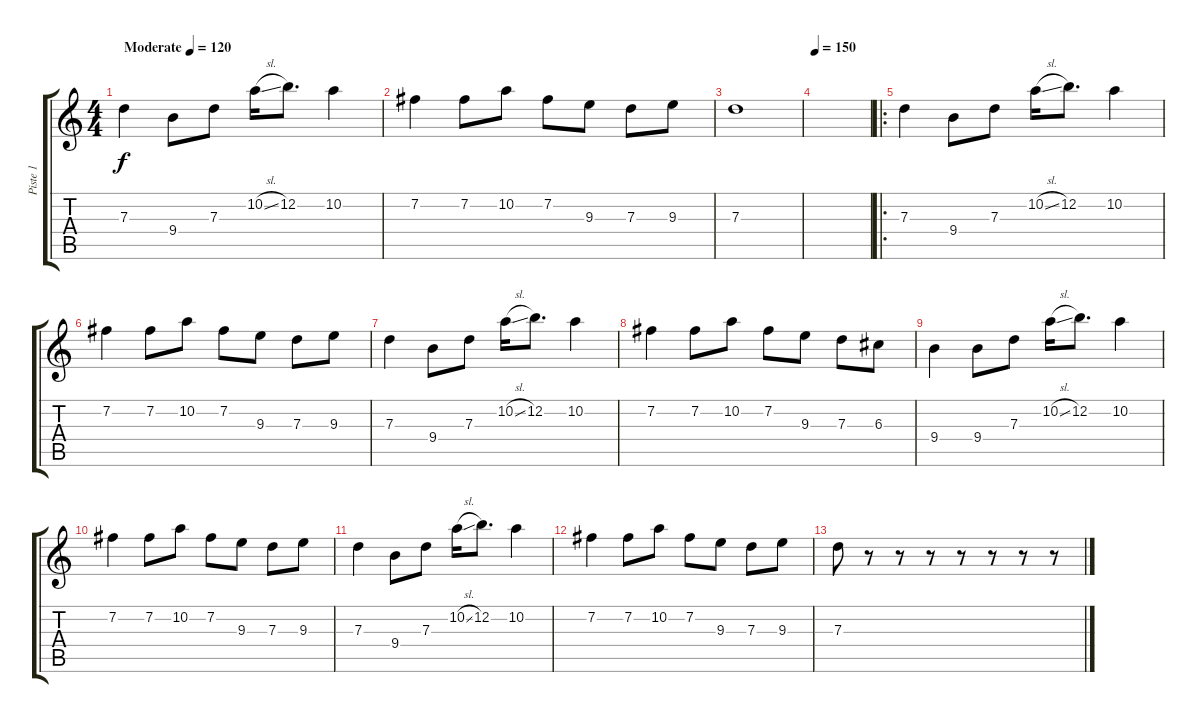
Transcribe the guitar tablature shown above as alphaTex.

\track ("Piste 1" "Piste 1") {instrument acousticguitarsteel}
\staff {score tabs}
\tuning (E4 B3 G3 D3 A2 E2) {hide}
\ts (4 4)
\tempo (120 "Moderate")
\clef g2
\ks c
7.3.4{dy f instrument acousticguitarsteel} 9.4.8 7.3.8 10.2{sl}.16 12.2.8{d} 10.2.4 |
7.2.4 7.2.8 10.2.8 7.2.8 9.3.8 7.3.8 9.3.8 |
7.3.1 |
\tempo 150
|
\ro
7.3.4 9.4.8 7.3.8 10.2{sl}.16 12.2.8{d} 10.2.4 |
7.2.4 7.2.8 10.2.8 7.2.8 9.3.8 7.3.8 9.3.8 |
7.3.4 9.4.8 7.3.8 10.2{sl}.16 12.2.8{d} 10.2.4 |
7.2.4 7.2.8 10.2.8 7.2.8 9.3.8 7.3.8 6.3.8 |
9.4.4 9.4.8 7.3.8 10.2{sl}.16 12.2.8{d} 10.2.4 |
7.2.4 7.2.8 10.2.8 7.2.8 9.3.8 7.3.8 9.3.8 |
7.3.4 9.4.8 7.3.8 10.2{sl}.16 12.2.8{d} 10.2.4 |
7.2.4 7.2.8 10.2.8 7.2.8 9.3.8 7.3.8 9.3.8 |
7.3.8 r.8 r.8 r.8 r.8 r.8 r.8 r.8
